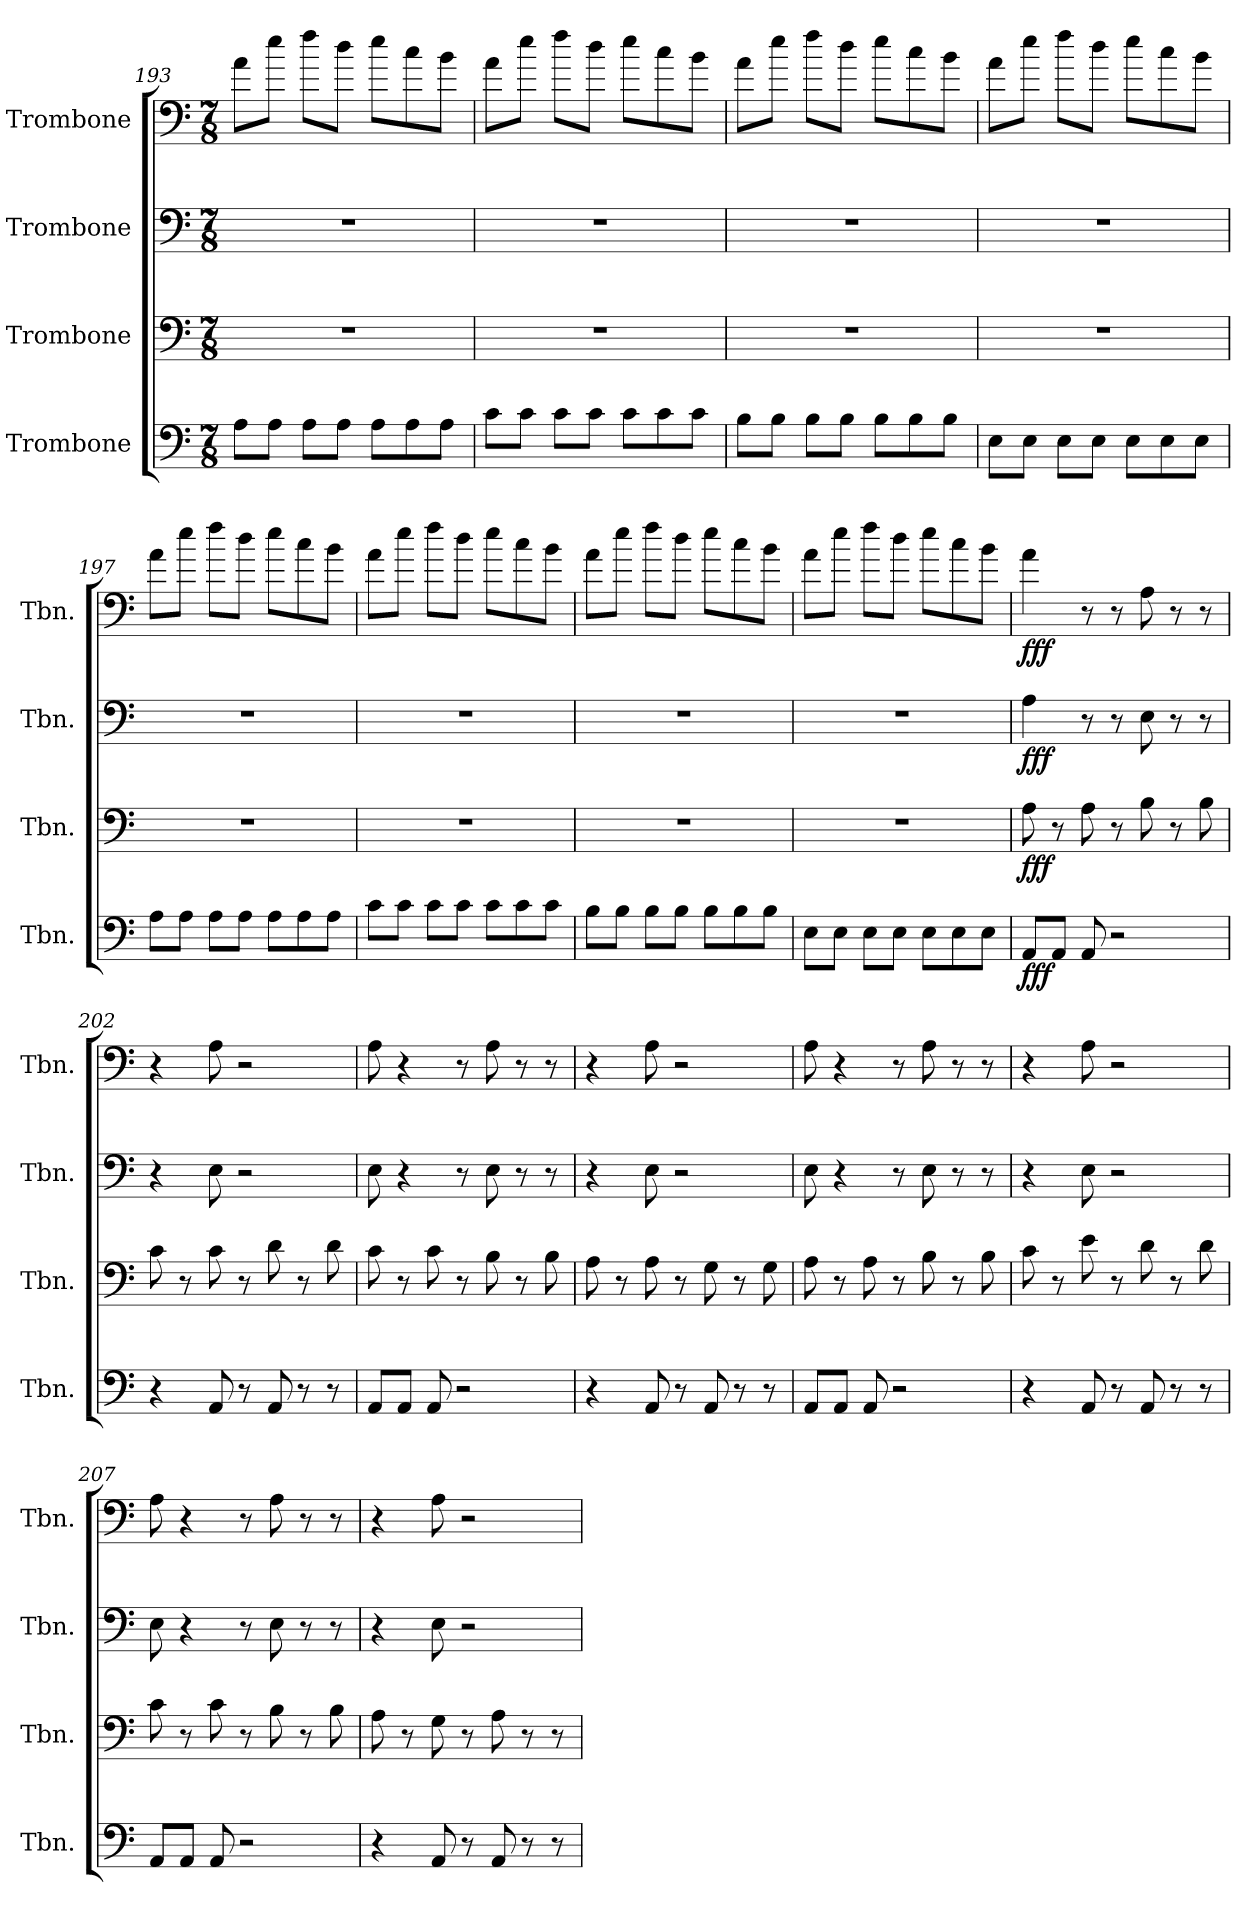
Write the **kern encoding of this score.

**kern	**dynam	**kern	**dynam	**kern	**dynam	**kern	**dynam
*part4	*part4	*part3	*part3	*part2	*part2	*part1	*part1
*staff4	*staff4	*staff3	*staff3	*staff2	*staff2	*staff1	*staff1
*I"Trombone	*	*I"Trombone	*	*I"Trombone	*	*I"Trombone	*
*I'Tbn.	*	*I'Tbn.	*	*I'Tbn.	*	*I'Tbn.	*
!!LO:PB:g=z
*clefF4	*	*clefF4	*	*clefF4	*	*clefF4	*
*k[]	*	*k[]	*	*k[]	*	*k[]	*
*M7/8	*	*M7/8	*	*M7/8	*	*M7/8	*
=193	=193	=193	=193	=193	=193	=193	=193
8A\L	.	2..r	.	2..r	.	8a\L	.
8A\J	.	.	.	.	.	8ee\J	.
8A\L	.	.	.	.	.	8ff\L	.
8A\J	.	.	.	.	.	8dd\J	.
8A\L	.	.	.	.	.	8ee\L	.
8A\	.	.	.	.	.	8cc\	.
8A\J	.	.	.	.	.	8b\J	.
=194	=194	=194	=194	=194	=194	=194	=194
8c\L	.	2..r	.	2..r	.	8a\L	.
8c\J	.	.	.	.	.	8ee\J	.
8c\L	.	.	.	.	.	8ff\L	.
8c\J	.	.	.	.	.	8dd\J	.
8c\L	.	.	.	.	.	8ee\L	.
8c\	.	.	.	.	.	8cc\	.
8c\J	.	.	.	.	.	8b\J	.
=195	=195	=195	=195	=195	=195	=195	=195
8B\L	.	2..r	.	2..r	.	8a\L	.
8B\J	.	.	.	.	.	8ee\J	.
8B\L	.	.	.	.	.	8ff\L	.
8B\J	.	.	.	.	.	8dd\J	.
8B\L	.	.	.	.	.	8ee\L	.
8B\	.	.	.	.	.	8cc\	.
8B\J	.	.	.	.	.	8b\J	.
=196	=196	=196	=196	=196	=196	=196	=196
8E\L	.	2..r	.	2..r	.	8a\L	.
8E\J	.	.	.	.	.	8ee\J	.
8E\L	.	.	.	.	.	8ff\L	.
8E\J	.	.	.	.	.	8dd\J	.
8E\L	.	.	.	.	.	8ee\L	.
8E\	.	.	.	.	.	8cc\	.
8E\J	.	.	.	.	.	8b\J	.
!!LO:LB:g=z
=197	=197	=197	=197	=197	=197	=197	=197
8A\L	.	2..r	.	2..r	.	8a\L	.
8A\J	.	.	.	.	.	8ee\J	.
8A\L	.	.	.	.	.	8ff\L	.
8A\J	.	.	.	.	.	8dd\J	.
8A\L	.	.	.	.	.	8ee\L	.
8A\	.	.	.	.	.	8cc\	.
8A\J	.	.	.	.	.	8b\J	.
=198	=198	=198	=198	=198	=198	=198	=198
8c\L	.	2..r	.	2..r	.	8a\L	.
8c\J	.	.	.	.	.	8ee\J	.
8c\L	.	.	.	.	.	8ff\L	.
8c\J	.	.	.	.	.	8dd\J	.
8c\L	.	.	.	.	.	8ee\L	.
8c\	.	.	.	.	.	8cc\	.
8c\J	.	.	.	.	.	8b\J	.
=199	=199	=199	=199	=199	=199	=199	=199
8B\L	.	2..r	.	2..r	.	8a\L	.
8B\J	.	.	.	.	.	8ee\J	.
8B\L	.	.	.	.	.	8ff\L	.
8B\J	.	.	.	.	.	8dd\J	.
8B\L	.	.	.	.	.	8ee\L	.
8B\	.	.	.	.	.	8cc\	.
8B\J	.	.	.	.	.	8b\J	.
=200	=200	=200	=200	=200	=200	=200	=200
8E\L	.	2..r	.	2..r	.	8a\L	.
8E\J	.	.	.	.	.	8ee\J	.
8E\L	.	.	.	.	.	8ff\L	.
8E\J	.	.	.	.	.	8dd\J	.
8E\L	.	.	.	.	.	8ee\L	.
8E\	.	.	.	.	.	8cc\	.
8E\J	.	.	.	.	.	8b\J	.
!!LO:LB:g=z
=201	=201	=201	=201	=201	=201	=201	=201
!	!LO:DY:b	!	!LO:DY:b	!	!LO:DY:b	!	!LO:DY:b
8AA/L	fff	8A\	fff	4A\	fff	4a\	fff
8AA/J	.	8r	.	.	.	.	.
8AA/	.	8A\	.	8r	.	8r	.
2r	.	8r	.	8r	.	8r	.
.	.	8B\	.	8E\	.	8A\	.
.	.	8r	.	8r	.	8r	.
.	.	8B\	.	8r	.	8r	.
=202	=202	=202	=202	=202	=202	=202	=202
4r	.	8c\	.	4r	.	4r	.
.	.	8r	.	.	.	.	.
8AA/	.	8c\	.	8E\	.	8A\	.
8r	.	8r	.	2r	.	2r	.
8AA/	.	8d\	.	.	.	.	.
8r	.	8r	.	.	.	.	.
8r	.	8d\	.	.	.	.	.
=203	=203	=203	=203	=203	=203	=203	=203
8AA/L	.	8c\	.	8E\	.	8A\	.
8AA/J	.	8r	.	4r	.	4r	.
8AA/	.	8c\	.	.	.	.	.
2r	.	8r	.	8r	.	8r	.
.	.	8B\	.	8E\	.	8A\	.
.	.	8r	.	8r	.	8r	.
.	.	8B\	.	8r	.	8r	.
=204	=204	=204	=204	=204	=204	=204	=204
4r	.	8A\	.	4r	.	4r	.
.	.	8r	.	.	.	.	.
8AA/	.	8A\	.	8E\	.	8A\	.
8r	.	8r	.	2r	.	2r	.
8AA/	.	8G\	.	.	.	.	.
8r	.	8r	.	.	.	.	.
8r	.	8G\	.	.	.	.	.
=205	=205	=205	=205	=205	=205	=205	=205
8AA/L	.	8A\	.	8E\	.	8A\	.
8AA/J	.	8r	.	4r	.	4r	.
8AA/	.	8A\	.	.	.	.	.
2r	.	8r	.	8r	.	8r	.
.	.	8B\	.	8E\	.	8A\	.
.	.	8r	.	8r	.	8r	.
.	.	8B\	.	8r	.	8r	.
!!LO:PB:g=z
=206	=206	=206	=206	=206	=206	=206	=206
4r	.	8c\	.	4r	.	4r	.
.	.	8r	.	.	.	.	.
8AA/	.	8e\	.	8E\	.	8A\	.
8r	.	8r	.	2r	.	2r	.
8AA/	.	8d\	.	.	.	.	.
8r	.	8r	.	.	.	.	.
8r	.	8d\	.	.	.	.	.
=207	=207	=207	=207	=207	=207	=207	=207
8AA/L	.	8c\	.	8E\	.	8A\	.
8AA/J	.	8r	.	4r	.	4r	.
8AA/	.	8c\	.	.	.	.	.
2r	.	8r	.	8r	.	8r	.
.	.	8B\	.	8E\	.	8A\	.
.	.	8r	.	8r	.	8r	.
.	.	8B\	.	8r	.	8r	.
=208	=208	=208	=208	=208	=208	=208	=208
4r	.	8A\	.	4r	.	4r	.
.	.	8r	.	.	.	.	.
8AA/	.	8G\	.	8E\	.	8A\	.
8r	.	8r	.	2r	.	2r	.
8AA/	.	8A\	.	.	.	.	.
8r	.	8r	.	.	.	.	.
8r	.	8r	.	.	.	.	.
=	=	=	=	=	=	=	=
*-	*-	*-	*-	*-	*-	*-	*-
